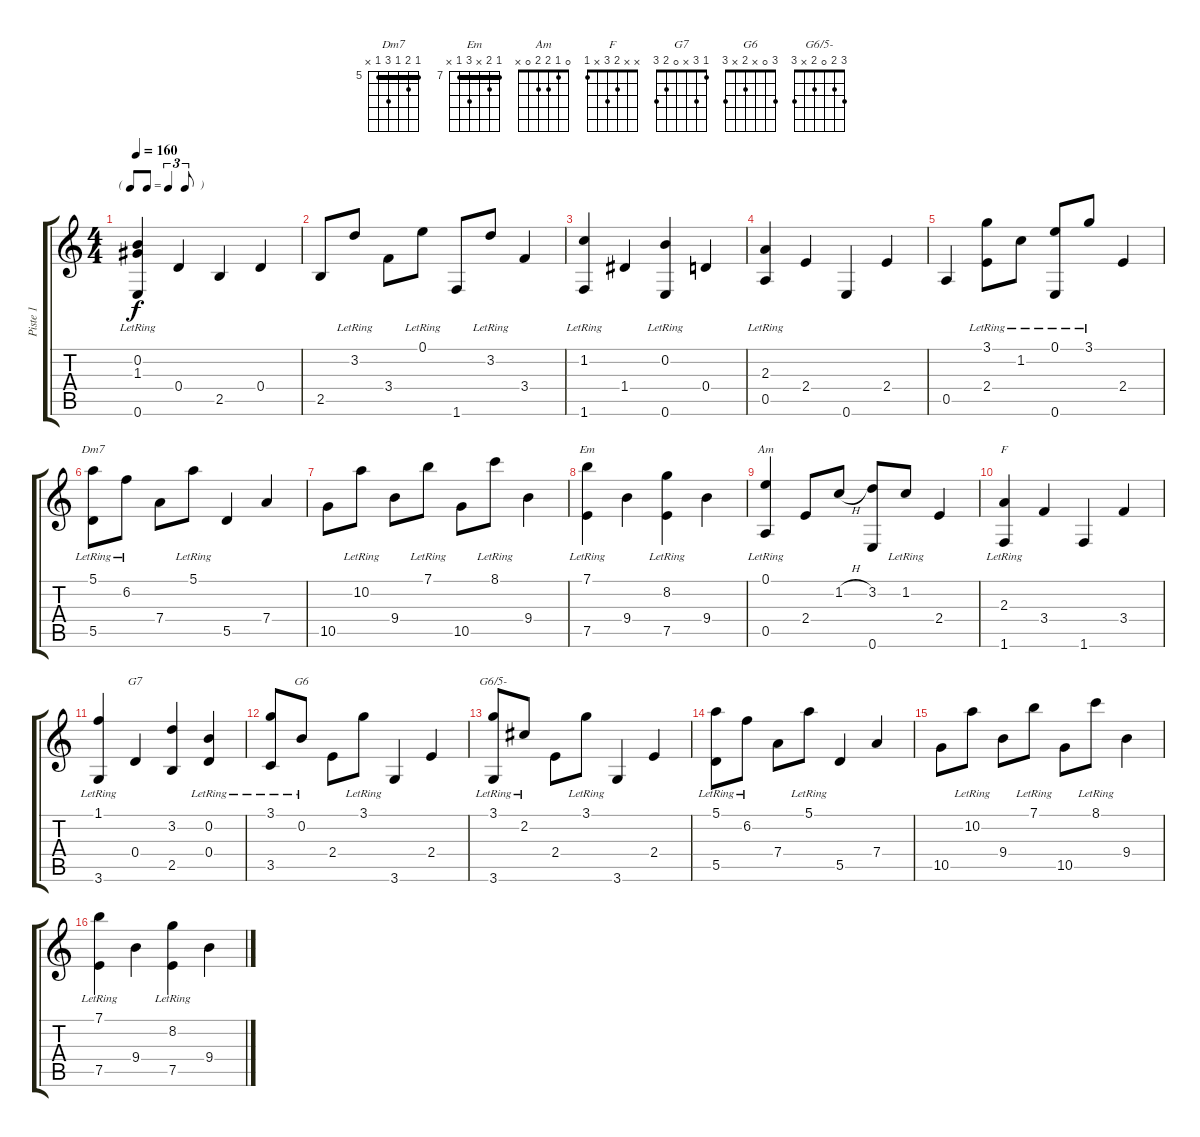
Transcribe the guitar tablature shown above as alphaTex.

\track ("Piste 1" "Piste 1") {instrument acousticguitarnylon}
\staff {score tabs}
\tuning (E4 B3 G3 D3 A2 E2) {hide}
\chord ("Dm7" 5 6 5 7 5 x) {firstfret 5 barre 5}
\chord ("Em" 7 8 x 9 7 x) {firstfret 7 barre 7}
\chord ("Am" 0 1 2 2 0 x)
\chord ("F" x x 2 3 x 1)
\chord ("G7" 1 3 x 0 2 3)
\chord ("G6" 3 0 x 2 x 3)
\chord ("G6/5-" 3 2 0 2 x 3)
\ts (4 4)
\tf triplet8th
\tempo 160
\clef g2
\ks c
(0.2{lr} 1.3{lr} 0.6).4{dy f} 0.4.4 2.5.4 0.4.4 |
2.5.8 3.2{lr}.8 3.4.8 0.1{lr}.8 1.6.8 3.2{lr}.8 3.4.4 |
(1.2{lr} 1.6).4 1.4.4 (0.2{lr} 0.6).4 0.4.4 |
(2.3{lr} 0.5).4 2.4.4 0.6.4 2.4.4 |
0.5.4 (3.1{lr} 2.4).8 1.2{lr}.8 (0.1{lr} 0.6).8 3.1{lr}.8 2.4.4 |
(5.1{lr} 5.5).8{ch "Dm7"} 6.2{lr}.8 7.4.8 5.1{lr}.8 5.5.4 7.4.4 |
10.5.8 10.2{lr}.8 9.4.8 7.1{lr}.8 10.5.8 8.1{lr}.8 9.4.4 |
(7.1{lr} 7.5).4{ch "Em"} 9.4.4 (8.2{lr} 7.5).4 9.4.4 |
(0.1{lr} 0.5).4{ch "Am"} 2.4.8 1.2{h}.8 (3.2 0.6).8 1.2{lr}.8 2.4.4 |
(2.3{lr} 1.6).4{ch "F"} 3.4.4 1.6.4 3.4.4 |
(1.1{lr} 3.6).4 0.4.4{ch "G7"} (3.2 2.5).4 (0.2{lr} 0.4).4 |
(3.1{lr} 3.5).8 0.2{lr}.8{ch "G6"} 2.4.8 3.1{lr}.8 3.6.4 2.4.4 |
(3.1{lr} 3.6).8{ch "G6/5-"} 2.2{lr}.8 2.4.8 3.1{lr}.8 3.6.4 2.4.4 |
(5.1{lr} 5.5).8 6.2{lr}.8 7.4.8 5.1{lr}.8 5.5.4 7.4.4 |
10.5.8 10.2{lr}.8 9.4.8 7.1{lr}.8 10.5.8 8.1{lr}.8 9.4.4 |
(7.1{lr} 7.5).4 9.4.4 (8.2{lr} 7.5).4 9.4.4
